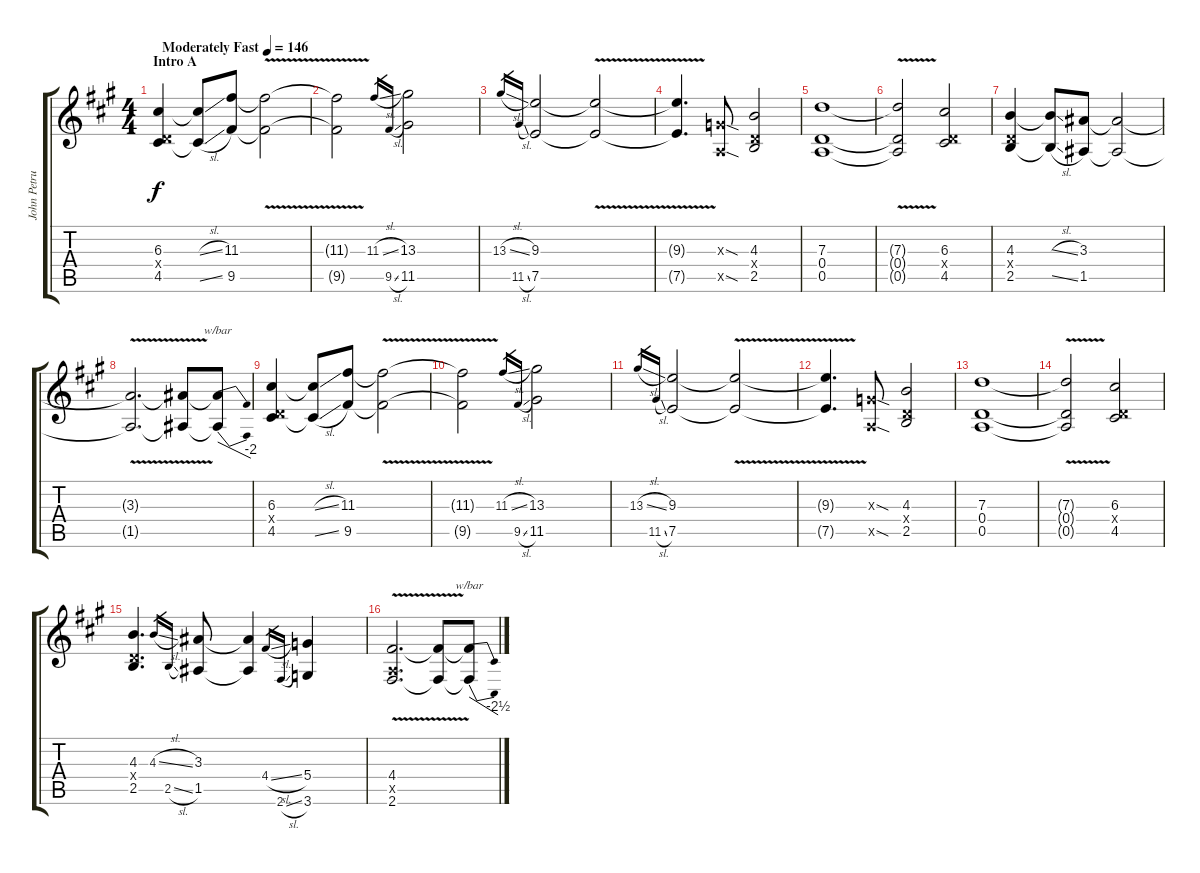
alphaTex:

\track ("John Petrucci Lead Guitar" "John Petru") {instrument distortionguitar}
\staff {score tabs}
\tuning (E4 B3 G3 D3 A2 E2) {hide}
\ts (4 4)
\section ("" "Intro A")
\tempo (146 "Moderately Fast")
\clef g2
\ks f#minor
(6.3 0.4{x} 4.5).4{dy f instrument distortionguitar} (6.3{sl t} 4.5{sl t}).8 (11.3 9.5).8 (11.3{v t} 9.5{v t}).2 |
(11.3{t} 9.5{t}).2 11.3{sl}.16{gr} 9.5{sl}.16{gr} (13.3 11.5).2 |
13.3{sl}.16{gr} 11.5{sl}.16{gr} (9.3 7.5).2 (9.3{v t} 7.5{v t}).2 |
(9.3{t} 7.5{t}).4{d} (0.3{sod x} 0.5{sod x}).8 (4.3 0.4{x} 2.5).2 |
(7.3 0.4 0.5).1 |
(7.3{v t} 0.4{t} 0.5{t}).2 (6.3 0.4{x} 4.5).2 |
(4.3 0.4{x} 2.5).4 (4.3{sl t} 2.5{sl t}).8 (3.3 1.5).8 (3.3{t} 1.5{t}).2 |
(3.3{v t} 1.5{v t}).2{d} (3.3{t} 1.5{t}).8 (3.3{t} 1.5{t}).8{tbe (dive default 0 0 60 -8)} |
(6.3 0.4{x} 4.5).4 (6.3{sl t} 4.5{sl t}).8 (11.3 9.5).8 (11.3{v t} 9.5{v t}).2 |
(11.3{t} 9.5{t}).2 11.3{sl}.16{gr} 9.5{sl}.16{gr} (13.3 11.5).2 |
13.3{sl}.16{gr} 11.5{sl}.16{gr} (9.3 7.5).2 (9.3{v t} 7.5{v t}).2 |
(9.3{t} 7.5{t}).4{d} (0.3{sod x} 0.5{sod x}).8 (4.3 0.4{x} 2.5).2 |
(7.3 0.4 0.5).1 |
(7.3{v t} 0.4{t} 0.5{t}).2 (6.3 0.4{x} 4.5).2 |
(4.3 0.4{x} 2.5).4{d} 4.3{sl}.16{gr} 2.5{sl}.16{gr} (3.3 1.5).8 (3.3{t} 1.5{t}).4 4.4{sl}.16{gr} 2.6{sl}.16{gr} (5.4 3.6).4 |
(4.4{v} 0.5{x} 2.6{v}).2{d} (4.4{t} 2.6{t}).8 (4.4{t} 2.6{t}).8{tbe (dive default 0 0 60 -10)}
